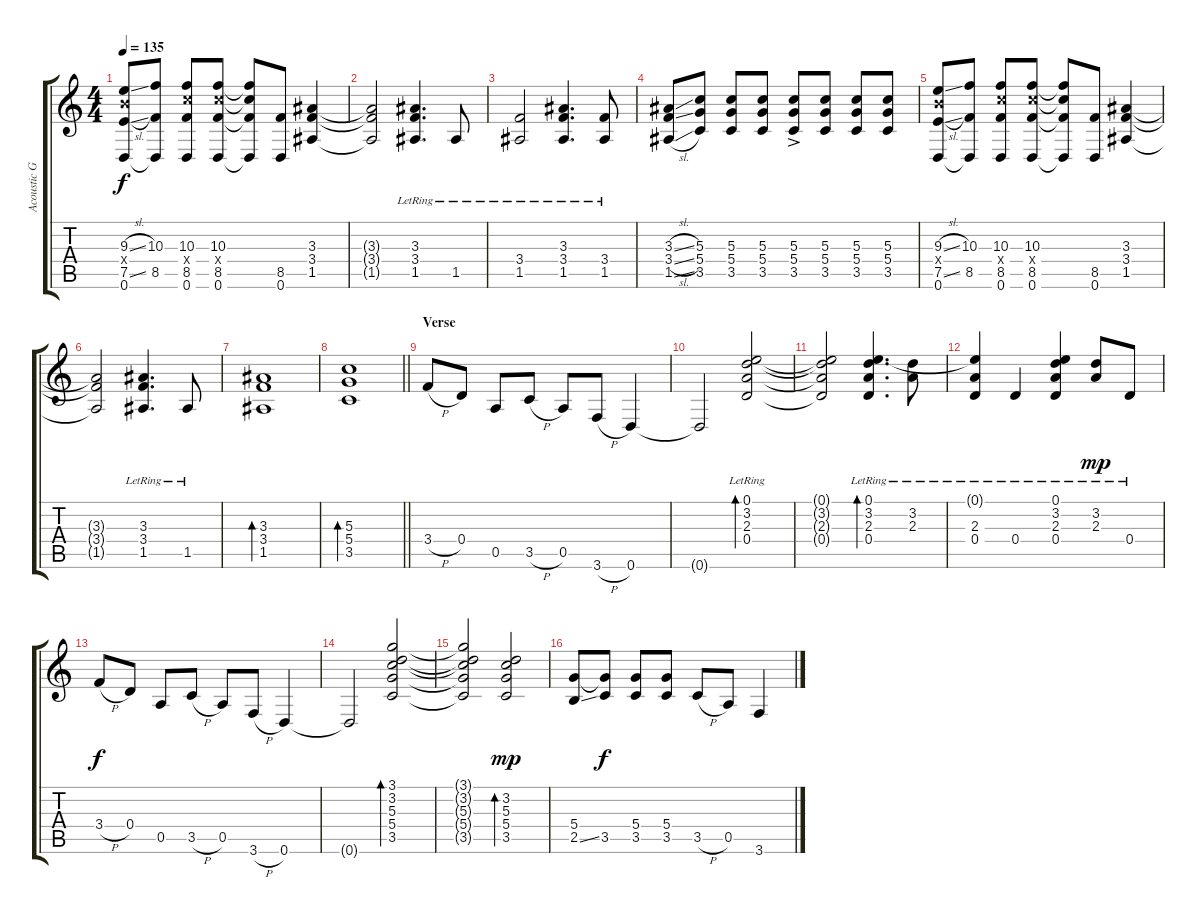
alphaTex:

\track ("Acoustic Guitar 1" "Acoustic G") {instrument acousticguitarsteel}
\staff {score tabs}
\tuning (E4 B3 G3 D3 A2 D2) {hide}
\ts (4 4)
\tempo 135
\clef g2
\ks c
(9.3{sl} 9.4{x} 7.5{sl} 0.6).8{dy f} (10.3 8.5 0.6{t}).8 (10.3 10.4{x} 8.5 0.6).8 (10.3 10.4{x} 8.5 0.6).8 (10.3{t} 10.4{t} 8.5{t} 0.6{t}).8 (8.5 0.6).8 (3.3 3.4 1.5).4 |
(3.3{t} 3.4{t} 1.5{t}).2 (3.3{lr} 3.4{lr} 1.5{lr}).4{d} 1.5{lr}.8 |
(3.4{lr} 1.5{lr}).2 (3.3{lr} 3.4{lr} 1.5{lr}).4{d} (3.4{lr} 1.5{lr}).8 |
(3.3{sl} 3.4{sl} 1.5{sl}).8 (5.3 5.4 3.5).8 (5.3 5.4 3.5).8 (5.3 5.4 3.5).8 (5.3{ac} 5.4{ac} 3.5{ac}).8 (5.3 5.4 3.5).8 (5.3 5.4 3.5).8 (5.3 5.4 3.5).8 |
(9.3{sl} 9.4{x} 7.5{sl} 0.6).8 (10.3 8.5 0.6{t}).8 (10.3 10.4{x} 8.5 0.6).8 (10.3 10.4{x} 8.5 0.6).8 (10.3{t} 10.4{t} 8.5{t} 0.6{t}).8 (8.5 0.6).8 (3.3 3.4 1.5).4 |
(3.3{t} 3.4{t} 1.5{t}).2 (3.3{lr} 3.4{lr} 1.5{lr}).4{d} 1.5{lr}.8 |
(3.3 3.4 1.5).1{bd 120} |
\barLineRight lightlight
(5.3 5.4 3.5).1{bd 120} |
\section ("" "Verse")
3.4{h}.8 0.4.8 0.5.8 3.5{h}.8 0.5.8 3.6{h}.8 0.6.4 |
0.6{t}.2 (0.1{lr} 3.2{lr} 2.3{lr} 0.4{lr}).2{bd 120} |
(0.1{t} 3.2{t} 2.3{t} 0.4{t}).2 (0.1{lr} 3.2{lr} 2.3{lr} 0.4{lr}).4{d bd 60} (3.2{lr} 2.3{lr}).8 |
(0.1{t} 2.3{lr} 0.4{lr}).4 0.4{lr}.4 (0.1{lr} 3.2{lr} 2.3{lr} 0.4{lr}).4 (3.2{lr} 2.3{lr}).8{dy mp} 0.4{lr}.8 |
3.4{h}.8{dy f} 0.4.8 0.5.8 3.5{h}.8 0.5.8 3.6{h}.8 0.6.4 |
0.6{t}.2 (3.1 3.2 5.3 5.4 3.5).2{bd 120} |
(3.1{t} 3.2{t} 5.3{t} 5.4{t} 3.5{t}).2 (3.2 5.3 5.4 3.5).2{bd 120 dy mp} |
(5.4 2.5{ss}).8 (5.4{t} 3.5).8{dy f} (5.4 3.5).8 (5.4 3.5).8 3.5{h}.8 0.5.8 3.6.4
